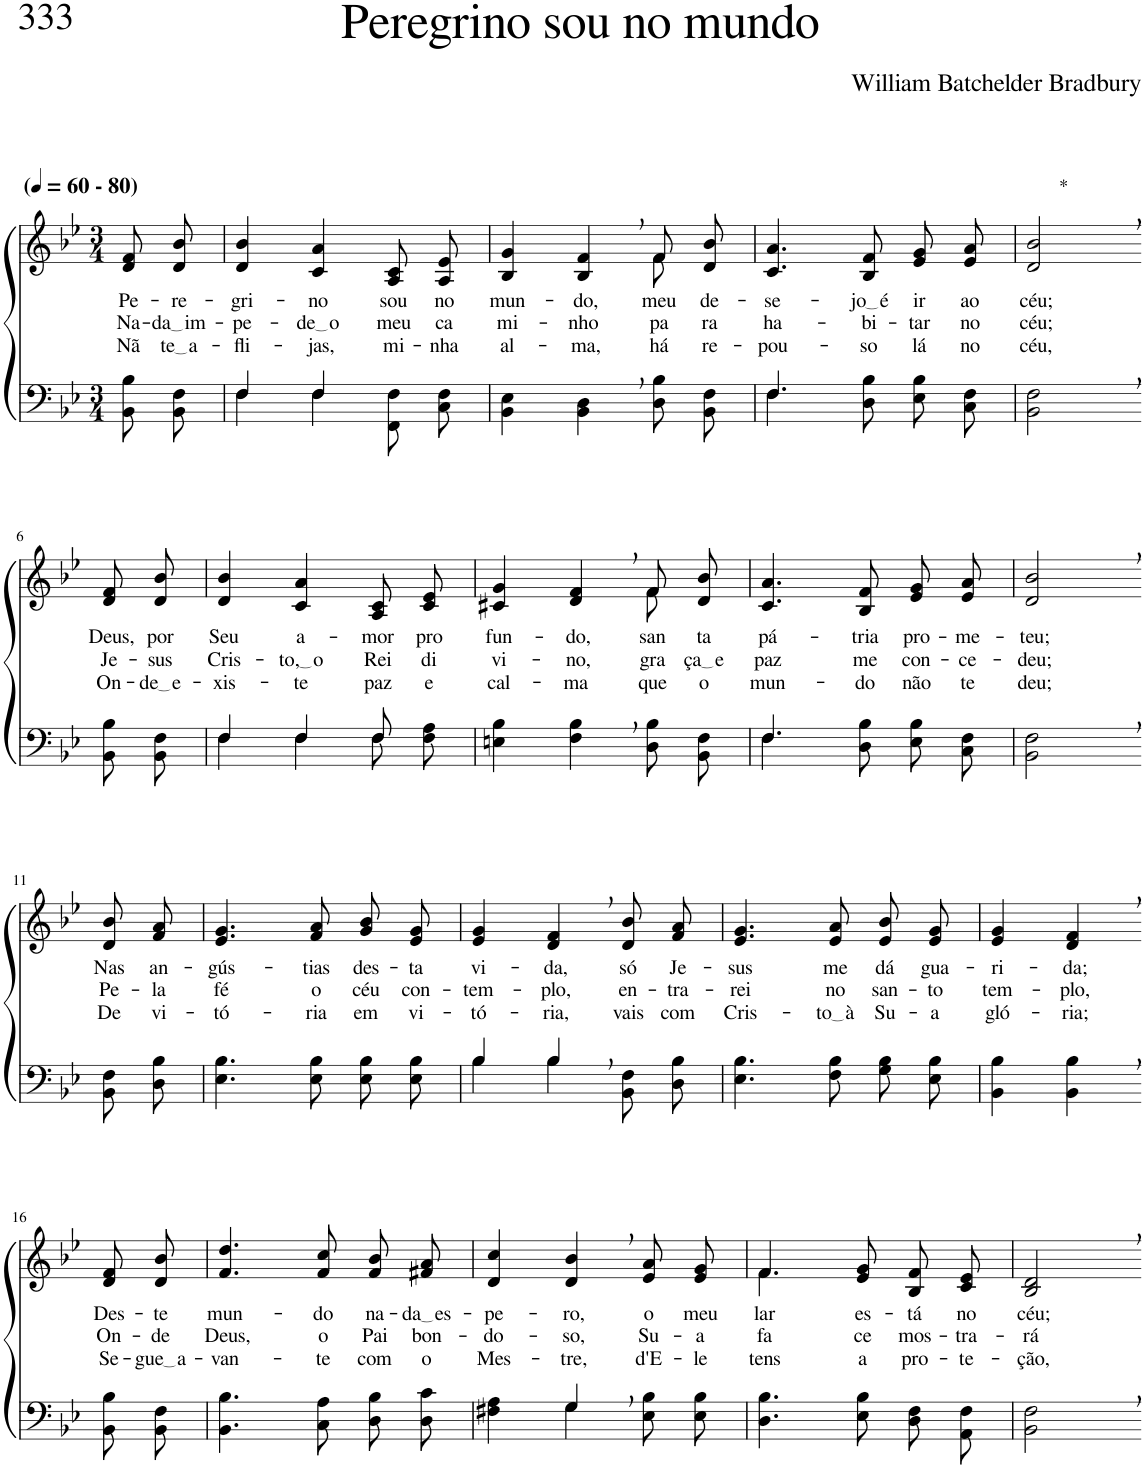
**kern	**kern	**text	**text	**text
*part2	*part1	*part1	*part1	*part1
*staff2	*staff1	*staff1	*staff1	*staff1
*I"Parte III e IV	*I"Parte I e II	*	*	*
*clefF4	*clefG2	*	*	*
*Trd-1c-2	*Trd-1c-2	*	*	*
*k[b-e-]	*k[b-e-]	*	*	*
*M3/4	*M3/4	*	*	*
*MM60	*MM60	*	*	*
=1	=1	=1	=1	=1
!	!LO:TX:a:B:t=(	!	!	!
!	!LO:TX:a:B:t=- 80)	!	!	!
!	!	!LO:LY:b	!LO:LY:b	!LO:LY:b
8BB-\ 8B-\L	8d/ 8f/L	Pe-	Na-	Nã
!	!	!LO:LY:b	!LO:LY:b	!LO:LY:b
8BB-\ 8F\J	8d/ 8b-/J	-re-	da im	te a
=2	=2	=2	=2	=2
*^	*	*	*	*
!	!	!	!LO:LY:b	!LO:LY:b	!LO:LY:b
4F/	4F\	4d/ 4b-/	-gri-	-pe-	-fli-
!	!	!	!LO:LY:b	!LO:LY:b	!LO:LY:b
4F/	4F\	4c/ 4a/	-no	de o	-jas,
!	!	!	!LO:LY:b	!LO:LY:b	!LO:LY:b
4ryy	8FF/ 8F/L	8A/ 8c/L	sou	meu	mi-
!	!	!	!LO:LY:b	!LO:LY:b	!LO:LY:b
.	8C/ 8F/J	8A/ 8e-/J	no	ca-	-nha
=3	=3	=3	=3	=3	=3
*	*	*^	*	*	*
!	!	!	!	!LO:LY:b	!LO:LY:b	!LO:LY:b
*v	*v	*	*	*	*	*
4BB-\ 4E-\	2ryy	4B-/ 4g/	mun-	-mi-	al-
!	!	!	!LO:LY:b	!LO:LY:b	!LO:LY:b
4BB-\, 4D\,	.	4B-/ 4f/	-do,	-nho	-ma,
!	!	!	!LO:LY:b	!LO:LY:b	!LO:LY:b
8D\ 8B-\L	8f\	8f/L	meu	pa-	há
!	!	!	!LO:LY:b	!LO:LY:b	!LO:LY:b
8BB-\ 8F\J	8ryy	8d/ 8b-/J	de-	-ra	re-
=4	=4	=4	=4	=4	=4
*^	*	*	*	*	*
!	!	!	!	!LO:LY:b	!LO:LY:b	!LO:LY:b
*	*	*v	*v	*	*	*
4.F\	4.F/	4.c/ 4.a/	-se-	ha-	-pou-
!	!	!	!LO:LY:b	!LO:LY:b	!LO:LY:b
8D\ 8B-\	4.ryy	8B-/ 8f/	jo é	-bi-	-so
!	!	!	!LO:LY:b	!LO:LY:b	!LO:LY:b
8E-\ 8B-\L	.	8e-/ 8g/L	ir	-tar	lá
!	!	!	!LO:LY:b	!LO:LY:b	!LO:LY:b
8C\ 8F\J	.	8e-/ 8a/J	ao	no	no
*v	*v	*	*	*	*
=5	=5	=5	=5	=5
!	!LO:TX:a:t=*	!	!	!
!	!	!LO:LY:b	!LO:LY:b	!LO:LY:b
2BB-\, 2F\,	2d/, 2b-/,	céu;	céu;	céu,
!!LO:LB:g=z
=6-	=6-	=6-	=6-	=6-
!	!	!LO:LY:b	!LO:LY:b	!LO:LY:b
8BB-\ 8B-\L	8d/ 8f/L	Deus,	Je-	On-
!	!	!LO:LY:b	!LO:LY:b	!LO:LY:b
8BB-\ 8F\J	8d/ 8b-/J	por	-sus	de e
=7	=7	=7	=7	=7
*^	*	*	*	*
!	!	!	!LO:LY:b	!LO:LY:b	!LO:LY:b
4F\	4F/	4d/ 4b-/	Seu	Cris-	-xis-
!	!	!	!LO:LY:b	!LO:LY:b	!LO:LY:b
4F\	4F/	4c/ 4a/	a-	to, o	-te
!	!	!	!LO:LY:b	!LO:LY:b	!LO:LY:b
8F\L	8F/	8A/ 8c/L	-mor	Rei	paz
!	!	!	!LO:LY:b	!LO:LY:b	!LO:LY:b
8F\ 8A\J	8ryy	8c/ 8e-/J	pro-	di-	e
=8	=8	=8	=8	=8	=8
*	*	*^	*	*	*
!	!	!	!	!LO:LY:b	!LO:LY:b	!LO:LY:b
*v	*v	*	*	*	*	*
4En\ 4B-\	2ryy	4c#X/ 4g/	-fun-	-vi-	cal-
!	!	!	!LO:LY:b	!LO:LY:b	!LO:LY:b
4F\, 4B-\,	.	4d/ 4f/	-do,	-no,	-ma
!	!	!	!LO:LY:b	!LO:LY:b	!LO:LY:b
8D\ 8B-\L	8f\	8f/L	san-	gra-	que
!	!	!	!LO:LY:b	!LO:LY:b	!LO:LY:b
8BB-\ 8F\J	8ryy	8d/ 8b-/J	-ta	ça e	o
=9	=9	=9	=9	=9	=9
*^	*	*	*	*	*
!	!	!	!	!LO:LY:b	!LO:LY:b	!LO:LY:b
*	*	*v	*v	*	*	*
4.F/	4.F\	4.c/ 4.a/	pá-	paz	mun-
!	!	!	!LO:LY:b	!LO:LY:b	!LO:LY:b
4.ryy	8D\ 8B-\	8B-/ 8f/	-tria	me	-do
!	!	!	!LO:LY:b	!LO:LY:b	!LO:LY:b
.	8E-\ 8B-\L	8e-/ 8g/L	pro-	con-	não
!	!	!	!LO:LY:b	!LO:LY:b	!LO:LY:b
.	8C\ 8F\J	8e-/ 8a/J	-me-	-ce-	te
=10	=10	=10	=10	=10	=10
!	!	!	!LO:LY:b	!LO:LY:b	!LO:LY:b
*v	*v	*	*	*	*
2BB-\, 2F\,	2d/, 2b-/,	-teu;	-deu;	deu;
!!LO:LB:g=z
=11-	=11-	=11-	=11-	=11-
!	!	!LO:LY:b	!LO:LY:b	!LO:LY:b
8BB-\ 8F\L	8d/ 8b-/L	Nas	Pe-	De
!	!	!LO:LY:b	!LO:LY:b	!LO:LY:b
8D\ 8B-\J	8f/ 8a/J	an-	-la	vi-
=12	=12	=12	=12	=12
!	!	!LO:LY:b	!LO:LY:b	!LO:LY:b
4.E-\ 4.B-\	4.e-/ 4.g/	-gús-	fé	-tó-
!	!	!LO:LY:b	!LO:LY:b	!LO:LY:b
8E-\ 8B-\	8f/ 8a/	-tias	o	-ria
!	!	!LO:LY:b	!LO:LY:b	!LO:LY:b
8E-\ 8B-\L	8g/ 8b-/L	des-	céu	em
!	!	!LO:LY:b	!LO:LY:b	!LO:LY:b
8E-\ 8B-\J	8e-/ 8g/J	-ta	con-	vi-
=13	=13	=13	=13	=13
*^	*	*	*	*
!	!	!	!LO:LY:b	!LO:LY:b	!LO:LY:b
4B-/	4B-\	4e-/ 4g/	vi-	-tem-	-tó-
!	!	!	!LO:LY:b	!LO:LY:b	!LO:LY:b
4B-,/	4B-\	4d/, 4f/,	-da,	-plo,	-ria,
!	!	!	!LO:LY:b	!LO:LY:b	!LO:LY:b
4ryy	8BB-\ 8F\L	8d/ 8b-/L	só	en-	vais
!	!	!	!LO:LY:b	!LO:LY:b	!LO:LY:b
.	8D\ 8B-\J	8f/ 8a/J	Je-	-tra-	com
=14	=14	=14	=14	=14	=14
!	!	!	!LO:LY:b	!LO:LY:b	!LO:LY:b
*v	*v	*	*	*	*
4.E-\ 4.B-\	4.e-/ 4.g/	-sus	-rei	Cris-
!	!	!LO:LY:b	!LO:LY:b	!LO:LY:b
8F\ 8B-\	8e-/ 8a/	me	no	to à
!	!	!LO:LY:b	!LO:LY:b	!LO:LY:b
8G\ 8B-\L	8e-/ 8b-/L	dá	san-	Su-
!	!	!LO:LY:b	!LO:LY:b	!LO:LY:b
8E-\ 8B-\J	8e-/ 8g/J	gua-	-to	-a
=15	=15	=15	=15	=15
!	!	!LO:LY:b	!LO:LY:b	!LO:LY:b
4BB-\ 4B-\	4e-/ 4g/	-ri-	tem-	gló-
!	!	!LO:LY:b	!LO:LY:b	!LO:LY:b
4BB-\, 4B-\,	4d/, 4f/,	-da;	-plo,	-ria;
!!LO:LB:g=z
=16-	=16-	=16-	=16-	=16-
!	!	!LO:LY:b	!LO:LY:b	!LO:LY:b
8BB-\ 8B-\L	8d/ 8f/L	Des-	On-	Se-
!	!	!LO:LY:b	!LO:LY:b	!LO:LY:b
8BB-\ 8F\J	8d/ 8b-/J	-te	-de	gue a
=17	=17	=17	=17	=17
!	!	!LO:LY:b	!LO:LY:b	!LO:LY:b
4.BB-\ 4.B-\	4.f/ 4.dd/	mun-	Deus,	-van-
!	!	!LO:LY:b	!LO:LY:b	!LO:LY:b
8C\ 8A\	8f/ 8cc/	-do	o	-te
!	!	!LO:LY:b	!LO:LY:b	!LO:LY:b
8D\ 8B-\L	8f/ 8b-/L	na-	Pai	com
!	!	!LO:LY:b	!LO:LY:b	!LO:LY:b
8D\ 8c\J	8f#X/ 8a/J	da es	bon-	o
=18	=18	=18	=18	=18
*^	*	*	*	*
!	!	!	!LO:LY:b	!LO:LY:b	!LO:LY:b
4ryy	4F#X\ 4A\	4d/ 4cc/	-pe-	-do-	Mes-
!	!	!	!LO:LY:b	!LO:LY:b	!LO:LY:b
4G,/	4G\	4d/, 4b-/,	-ro,	-so,	-tre,
!	!	!	!LO:LY:b	!LO:LY:b	!LO:LY:b
4ryy	8E-\ 8B-\L	8e-/ 8a/L	o	Su-	d'E-
!	!	!	!LO:LY:b	!LO:LY:b	!LO:LY:b
.	8E-\ 8B-\J	8e-/ 8g/J	meu	-a	-le
=19	=19	=19	=19	=19	=19
!	!	!	!LO:LY:b	!LO:LY:b	!LO:LY:b
*v	*v	*^	*	*	*
4.D\ 4.B-\	4.f\	4.f/	lar	fa-	tens
!	!	!	!LO:LY:b	!LO:LY:b	!LO:LY:b
8E-\ 8B-\	4.ryy	8e-/ 8g/	es-	-ce	a
!	!	!	!LO:LY:b	!LO:LY:b	!LO:LY:b
8D\ 8F\L	.	8B-/ 8f/L	-tá	mos-	pro-
!	!	!	!LO:LY:b	!LO:LY:b	!LO:LY:b
8AA\ 8F\J	.	8c/ 8e-/J	no	-tra-	-te-
=20	=20	=20	=20	=20	=20
!	!	!	!LO:LY:b	!LO:LY:b	!LO:LY:b
*	*v	*v	*	*	*
2BB-\, 2F\,	2B-/, 2d/,	céu;	-rá	-ção,
=-	=-	=-	=-	=-
*-	*-	*-	*-	*-
